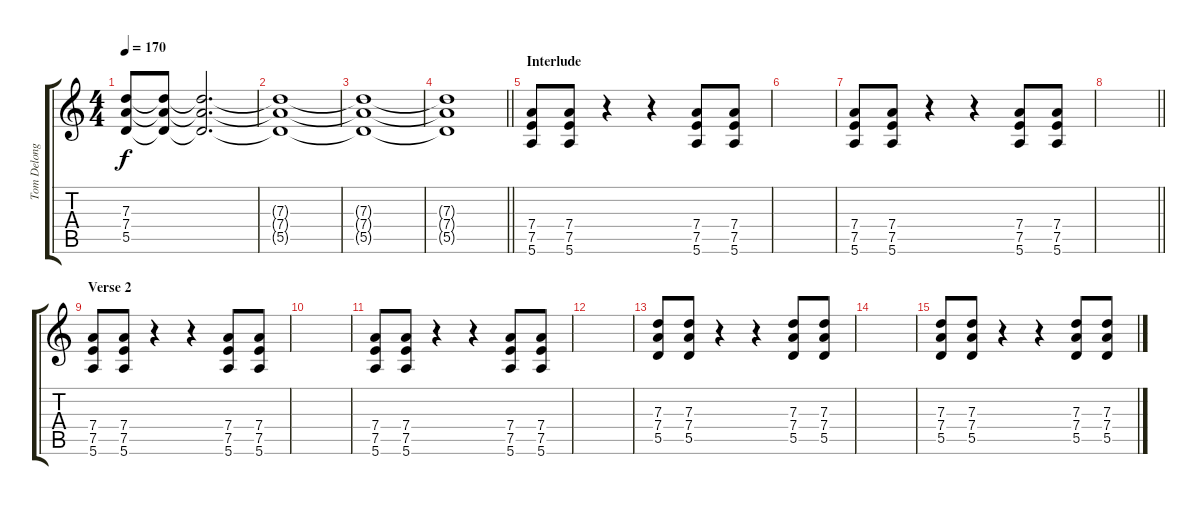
\track ("Tom Delonge - Guitar" "Tom Delong") {instrument distortionguitar}
\staff {score tabs}
\tuning (E4 B3 G3 D3 A2 E2) {hide}
\ts (4 4)
\tempo 170
\clef g2
\ks c
(7.3 7.4 5.5).8{dy f volume 9} (7.3{t} 7.4{t} 5.5{t}).8{volume 8} (7.3{t} 7.4{t} 5.5{t}).2{d} |
(7.3{t} 7.4{t} 5.5{t}).1 |
(7.3{t} 7.4{t} 5.5{t}).1 |
\barLineRight lightlight
(7.3{t} 7.4{t} 5.5{t}).1 |
\section ("" "Interlude")
(7.4 7.5 5.6).8{volume 11} (7.4 7.5 5.6).8 r.4 r.4 (7.4 7.5 5.6).8 (7.4 7.5 5.6).8 |
|
(7.4 7.5 5.6).8 (7.4 7.5 5.6).8 r.4 r.4 (7.4 7.5 5.6).8 (7.4 7.5 5.6).8 |
\barLineRight lightlight
|
\section ("" "Verse 2")
(7.4 7.5 5.6).8{volume 10 balance 5} (7.4 7.5 5.6).8 r.4 r.4 (7.4 7.5 5.6).8 (7.4 7.5 5.6).8 |
|
(7.4 7.5 5.6).8 (7.4 7.5 5.6).8 r.4 r.4 (7.4 7.5 5.6).8 (7.4 7.5 5.6).8 |
|
(7.3 7.4 5.5).8 (7.3 7.4 5.5).8 r.4 r.4 (7.3 7.4 5.5).8 (7.3 7.4 5.5).8 |
|
(7.3 7.4 5.5).8 (7.3 7.4 5.5).8 r.4 r.4 (7.3 7.4 5.5).8 (7.3 7.4 5.5).8
